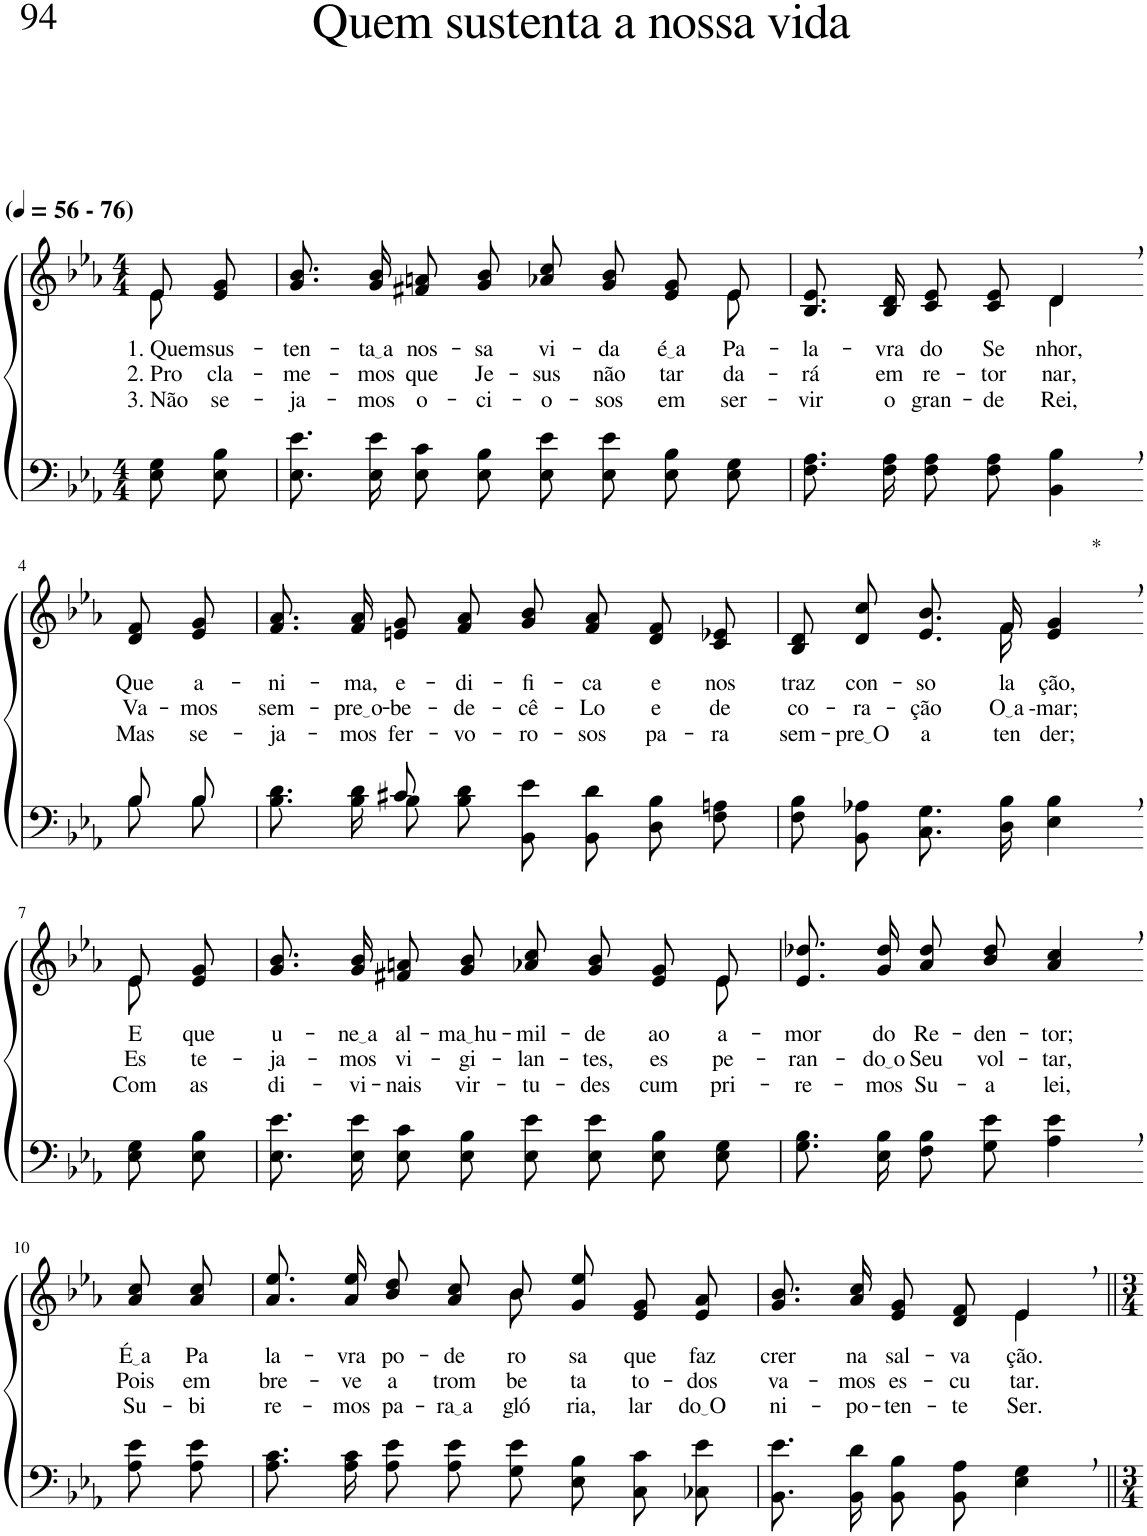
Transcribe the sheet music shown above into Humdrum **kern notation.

**kern	**kern	**text	**text	**text
*part2	*part1	*part1	*part1	*part1
*staff2	*staff1	*staff1	*staff1	*staff1
*I"Parte III e IV	*I"Parte I e II	*	*	*
*clefF4	*clefG2	*	*	*
*Trd2c3	*Trd2c3	*	*	*
*k[b-e-a-]	*k[b-e-a-]	*	*	*
*M4/4	*M4/4	*	*	*
*MM56	*MM56	*	*	*
=1	=1	=1	=1	=1
*	*^	*	*	*
!	!LO:TX:a:B:t=(	!	!	!	!
!	!LO:TX:a:B:t=- 76)	!	!	!	!
!	!	!	!LO:LY:b	!LO:LY:b	!LO:LY:b
8E-\ 8G\L	8e-/L	8e-\	1. Quem	2. Pro-	3. Não
!	!	!	!LO:LY:b	!LO:LY:b	!LO:LY:b
8E-\ 8B-\J	8e-/ 8g/J	8ryy	sus-	-cla-	se-
=2	=2	=2	=2	=2	=2
!	!	!	!LO:LY:b	!LO:LY:b	!LO:LY:b
8.E-\ 8.e-\L	8.g/ 8.b-/L	2..ryy	-ten-	-me-	-ja-
!	!	!	!LO:LY:b	!LO:LY:b	!LO:LY:b
16E-\ 16e-\Jk	16g/ 16b-/Jk	.	ta a	-mos	-mos
!	!	!	!LO:LY:b	!LO:LY:b	!LO:LY:b
8E-\ 8c\L	8f#X/ 8an/L	.	nos-	que	o-
!	!	!	!LO:LY:b	!LO:LY:b	!LO:LY:b
8E-\ 8B-\J	8g/ 8b-/J	.	-sa	Je-	-ci-
!	!	!	!LO:LY:b	!LO:LY:b	!LO:LY:b
8E-\ 8e-\L	8a-X/ 8cc/L	.	vi-	-sus	-o-
!	!	!	!LO:LY:b	!LO:LY:b	!LO:LY:b
8E-\ 8e-\J	8g/ 8b-/J	.	-da	não	-sos
!	!	!	!LO:LY:b	!LO:LY:b	!LO:LY:b
8E-\ 8B-\L	8e-/ 8g/L	.	é a	tar-	em
!	!	!	!LO:LY:b	!LO:LY:b	!LO:LY:b
8E-\ 8G\J	8e-/J	8e-\	Pa-	-da-	ser-
=3	=3	=3	=3	=3	=3
!	!	!	!LO:LY:b	!LO:LY:b	!LO:LY:b
8.F\ 8.A-\L	2ryy	8.B-/ 8.e-/L	-la-	-rá	-vir
!	!	!	!LO:LY:b	!LO:LY:b	!LO:LY:b
16F\ 16A-\Jk	.	16B-/ 16d/Jk	-vra	em	o
!	!	!	!LO:LY:b	!LO:LY:b	!LO:LY:b
8F\ 8A-\L	.	8c/ 8e-/L	do	re-	gran-
!	!	!	!LO:LY:b	!LO:LY:b	!LO:LY:b
8F\ 8A-\J	.	8c/ 8e-/J	Se-	-tor-	-de
!	!	!	!LO:LY:b	!LO:LY:b	!LO:LY:b
4BB-\, 4B-\,	4d,\	4d/	-nhor,	-nar,	Rei,
!!LO:LB:g=z
=4-	=4-	=4-	=4-	=4-	=4-
*^	*	*	*	*	*
!	!	!	!	!LO:LY:b	!LO:LY:b	!LO:LY:b
*	*	*v	*v	*	*	*
8B-/L	8B-\L	8d/ 8f/L	Que	Va-	Mas
!	!	!	!LO:LY:b	!LO:LY:b	!LO:LY:b
8B-/J	8B-\J	8e-/ 8g/J	a-	-mos	se-
=5	=5	=5	=5	=5	=5
!	!	!	!LO:LY:b	!LO:LY:b	!LO:LY:b
4ryy	8.B-\ 8.d\L	8.f/ 8.a-/L	-ni-	sem-	-ja-
!	!	!	!LO:LY:b	!LO:LY:b	!LO:LY:b
.	16B-\ 16d\Jk	16f/ 16a-/Jk	-ma,	pre o	-mos
!	!	!	!LO:LY:b	!LO:LY:b	!LO:LY:b
8c#X/	8B-\L	8en/ 8g/L	e-	-be-	fer-
!	!	!	!LO:LY:b	!LO:LY:b	!LO:LY:b
2ryy	8B-\ 8d\J	8f/ 8a-/J	-di-	-de-	-vo-
!	!	!	!LO:LY:b	!LO:LY:b	!LO:LY:b
.	8BB-\ 8e-\L	8g/ 8b-/L	-fi-	-cê-	-ro-
!	!	!	!LO:LY:b	!LO:LY:b	!LO:LY:b
.	8BB-\ 8d\J	8f/ 8a-/J	-ca	-Lo	-sos
!	!	!	!LO:LY:b	!LO:LY:b	!LO:LY:b
.	8D\ 8B-\L	8d/ 8f/L	e	e	pa-
!	!	!	!LO:LY:b	!LO:LY:b	!LO:LY:b
8ryy	8F\ 8An\J	8c/ 8e-X/J	nos	de	-ra
=6	=6	=6	=6	=6	=6
*	*	*^	*	*	*
!	!	!	!	!LO:LY:b	!LO:LY:b	!LO:LY:b
*v	*v	*	*	*	*	*
8F\ 8B-\L	4..ryy	8B-/ 8d/L	traz	co-	sem-
!	!	!	!LO:LY:b	!LO:LY:b	!LO:LY:b
8BB-\ 8A-X\J	.	8d/ 8cc/J	con-	-ra-	pre O
!	!	!	!LO:LY:b	!LO:LY:b	!LO:LY:b
8.C\ 8.G\L	.	8.e-/ 8.b-/L	-so-	-ção	a-
!	!	!	!LO:LY:b	!LO:LY:b	!LO:LY:b
16D\ 16B-\Jk	16f\	16f/Jk	-la-	O a	-ten-
!	!LO:TX:a:t=*	!	!	!	!
!	!	!	!LO:LY:b	!LO:LY:b	!LO:LY:b
4E-\, 4B-\,	4ryy	4e-/ 4g/	-ção,	-mar;	-der;
!!LO:LB:g=z	!!
=7-	=7-	=7-	=7-	=7-	=7-
!	!	!	!LO:LY:b	!LO:LY:b	!LO:LY:b
8E-\ 8G\L	8e-/L	8e-\	E	Es-	Com
!	!	!	!LO:LY:b	!LO:LY:b	!LO:LY:b
8E-\ 8B-\J	8e-/ 8g/J	8ryy	que	-te-	as
=8	=8	=8	=8	=8	=8
!	!	!	!LO:LY:b	!LO:LY:b	!LO:LY:b
8.E-\ 8.e-\L	8.g/ 8.b-/L	2..ryy	u-	-ja-	di-
!	!	!	!LO:LY:b	!LO:LY:b	!LO:LY:b
16E-\ 16e-\Jk	16g/ 16b-/Jk	.	ne a	-mos	-vi-
!	!	!	!LO:LY:b	!LO:LY:b	!LO:LY:b
8E-\ 8c\L	8f#X/ 8an/L	.	al-	vi-	-nais
!	!	!	!LO:LY:b	!LO:LY:b	!LO:LY:b
8E-\ 8B-\J	8g/ 8b-/J	.	ma hu	-gi-	vir-
!	!	!	!LO:LY:b	!LO:LY:b	!LO:LY:b
8E-\ 8e-\L	8a-X/ 8cc/L	.	-mil-	-lan-	-tu-
!	!	!	!LO:LY:b	!LO:LY:b	!LO:LY:b
8E-\ 8e-\J	8g/ 8b-/J	.	-de	-tes,	-des
!	!	!	!LO:LY:b	!LO:LY:b	!LO:LY:b
8E-\ 8B-\L	8e-/ 8g/L	.	ao	es-	cum-
!	!	!	!LO:LY:b	!LO:LY:b	!LO:LY:b
8E-\ 8G\J	8e-/J	8e-\	a-	-pe-	-pri-
=9	=9	=9	=9	=9	=9
!	!	!	!LO:LY:b	!LO:LY:b	!LO:LY:b
*	*v	*v	*	*	*
8.G\ 8.B-\L	8.e-/ 8.dd-X/L	-mor	-ran-	-re-
!	!	!LO:LY:b	!LO:LY:b	!LO:LY:b
16E-\ 16B-\Jk	16g/ 16dd-/Jk	do	do o	-mos
!	!	!LO:LY:b	!LO:LY:b	!LO:LY:b
8F\ 8B-\L	8a-\ 8dd-\L	Re-	Seu	Su-
!	!	!LO:LY:b	!LO:LY:b	!LO:LY:b
8G\ 8e-\J	8b-\ 8dd-\J	-den-	vol-	-a
!	!	!LO:LY:b	!LO:LY:b	!LO:LY:b
4A-\, 4e-\,	4a-/, 4cc/,	-tor;	-tar,	lei,
!!LO:LB:g=z
=10-	=10-	=10-	=10-	=10-
!	!	!LO:LY:b	!LO:LY:b	!LO:LY:b
8A-\ 8e-\L	8a-\ 8cc\L	É a	Pois	Su-
!	!	!LO:LY:b	!LO:LY:b	!LO:LY:b
8A-\ 8e-\J	8a-\ 8cc\J	Pa-	em	-bi-
=11	=11	=11	=11	=11
*	*^	*	*	*
!	!	!	!LO:LY:b	!LO:LY:b	!LO:LY:b
8.A-\ 8.c\L	2ryy	8.a-\ 8.ee-\L	-la-	bre-	-re-
!	!	!	!LO:LY:b	!LO:LY:b	!LO:LY:b
16A-\ 16c\Jk	.	16a-\ 16ee-\Jk	-vra	-ve	-mos
!	!	!	!LO:LY:b	!LO:LY:b	!LO:LY:b
8A-\ 8e-\L	.	8b-\ 8dd\L	po-	a	pa-
!	!	!	!LO:LY:b	!LO:LY:b	!LO:LY:b
8A-\ 8e-\J	.	8a-\ 8cc\J	-de-	trom-	ra a
!	!	!	!LO:LY:b	!LO:LY:b	!LO:LY:b
8G\ 8e-\L	8b-\	8b-\L	-ro-	-be-	gló-
!	!	!	!LO:LY:b	!LO:LY:b	!LO:LY:b
8E-\ 8B-\J	4.ryy	8g\ 8ee-\J	-sa	-ta	-ria,
!	!	!	!LO:LY:b	!LO:LY:b	!LO:LY:b
8C\ 8c\L	.	8e-/ 8g/L	que	to-	lar
!	!	!	!LO:LY:b	!LO:LY:b	!LO:LY:b
8C-X\ 8e-\J	.	8e-/ 8a-/J	faz	-dos	do O
=12	=12	=12	=12	=12	=12
!	!	!	!LO:LY:b	!LO:LY:b	!LO:LY:b
8.BB-\ 8.e-\L	8.g/ 8.b-/L	2ryy	crer	va-	-ni-
!	!	!	!LO:LY:b	!LO:LY:b	!LO:LY:b
16BB-\ 16d\Jk	16a-/ 16cc/Jk	.	na	-mos	-po-
!	!	!	!LO:LY:b	!LO:LY:b	!LO:LY:b
8BB-\ 8B-\L	8e-/ 8g/L	.	sal-	es-	-ten-
!	!	!	!LO:LY:b	!LO:LY:b	!LO:LY:b
8BB-\ 8A-\J	8d/ 8f/J	.	-va-	-cu-	-te
!	!	!	!LO:LY:b	!LO:LY:b	!LO:LY:b
4E-\, 4G\,	4e-,/	4e-\	-ção.	-tar.	Ser.
*	*v	*v	*	*	*
=||	=||	=||	=||	=||
*-	*-	*-	*-	*-
